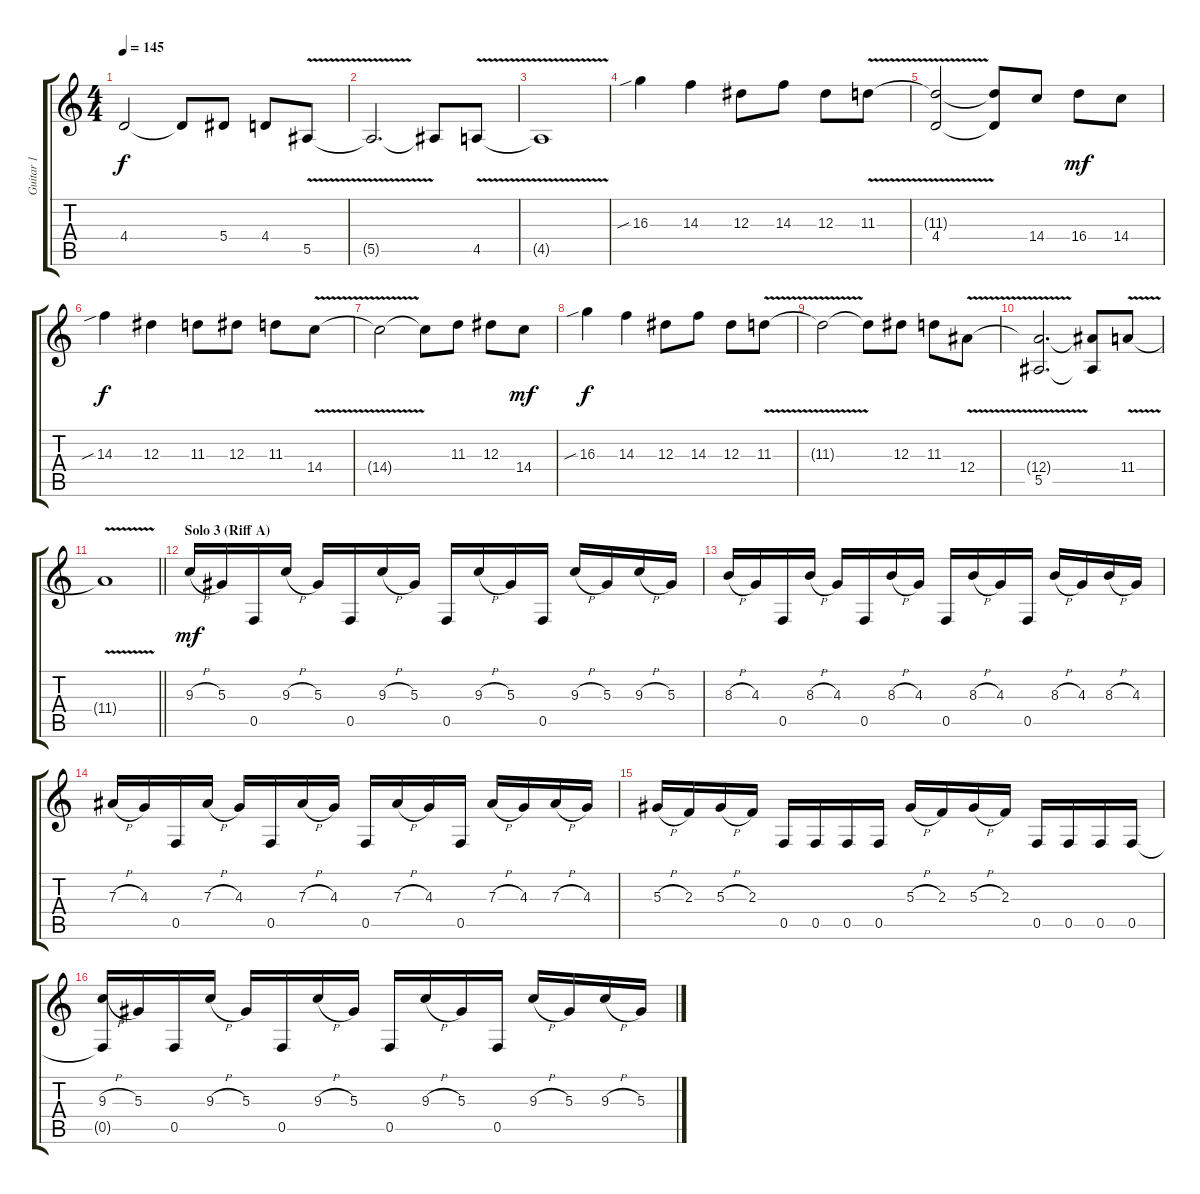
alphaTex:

\track ("Guitar 1" "Guitar 1") {instrument distortionguitar}
\staff {score tabs}
\tuning (C4 G3 Eb3 Bb2 F2 C2) {hide}
\ts (4 4)
\tempo 145
\clef g2
\ks c
4.4{t}.2{dy f} 4.4{t}.8 5.4.8 4.4.8 5.5{v}.8 |
5.5{t}.2{d} 5.5{t}.8 4.5{v}.8 |
4.5{t}.1 |
16.3{sib}.4 14.3.4 12.3.8 14.3.8 12.3.8 11.3{v}.8 |
(11.3{t} 4.4).2 (11.3{t} 4.4{t}).8 14.4.8 16.4.8{dy mf} 14.4.8 |
14.3{sib}.4{dy f} 12.3.4 11.3.8 12.3.8 11.3.8 14.4{v}.8 |
14.4{t}.2 14.4{t}.8 11.3.8 12.3.8 14.4.8{dy mf} |
16.3{sib}.4{dy f} 14.3.4 12.3.8 14.3.8 12.3.8 11.3{v}.8 |
11.3{t}.2 11.3{t}.8 12.3.8 11.3.8 12.4{v}.8 |
(12.4{t} 5.5).2{d} (12.4{t} 5.5{t}).8 11.4{v}.8 |
\barLineRight lightlight
11.4{t}.1{volume 8} |
\section ("" "Solo 3 (Riff A)")
9.3{h}.16{dy mf} 5.3.16 0.5.16 9.3{h}.16 5.3.16 0.5.16 9.3{h}.16 5.3.16 0.5.16 9.3{h}.16 5.3.16 0.5.16 9.3{h}.16 5.3.16 9.3{h}.16 5.3.16 |
8.3{h}.16 4.3.16 0.5.16 8.3{h}.16 4.3.16 0.5.16 8.3{h}.16 4.3.16 0.5.16 8.3{h}.16 4.3.16 0.5.16 8.3{h}.16 4.3.16 8.3{h}.16 4.3.16 |
7.3{h}.16 4.3.16 0.5.16 7.3{h}.16 4.3.16 0.5.16 7.3{h}.16 4.3.16 0.5.16 7.3{h}.16 4.3.16 0.5.16 7.3{h}.16 4.3.16 7.3{h}.16 4.3.16 |
5.3{h}.16 2.3.16 5.3{h}.16 2.3.16 0.5.16 0.5.16 0.5.16 0.5.16 5.3{h}.16 2.3.16 5.3{h}.16 2.3.16 0.5.16 0.5.16 0.5.16 0.5.16 |
(9.3{h} 0.5{t}).16 5.3.16 0.5.16 9.3{h}.16 5.3.16 0.5.16 9.3{h}.16 5.3.16 0.5.16 9.3{h}.16 5.3.16 0.5.16 9.3{h}.16 5.3.16 9.3{h}.16 5.3.16
